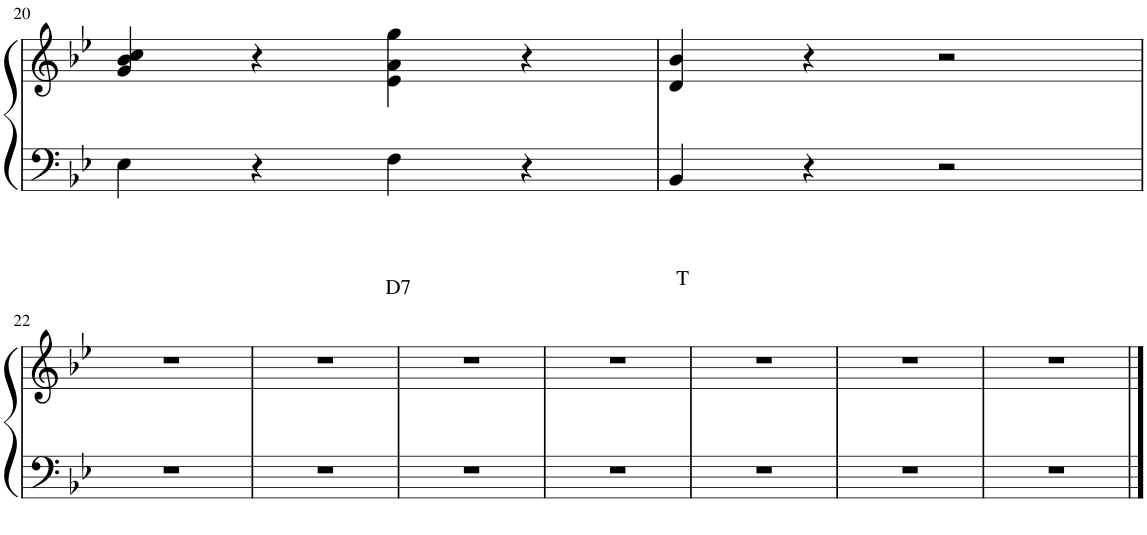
**kern	**kern
*part1	*part1
*staff2	*staff1
*I"钢琴	*
!!LO:PB:g=z
*clefF4	*clefG2
*k[b-e-]	*k[b-e-]
*M4/4	*M4/4
=20	=20
4E-\	4g/ 4b-/ 4cc/
4r	4r
!LO:TX:b:t=D7	!
4F\	4e-\ 4a\ 4gg\
4r	4r
=21	=21
!LO:TX:b:t=T	!
4BB-/	4d/ 4b-/
4r	4r
2r	2r
!!LO:LB:g=z
=22	=22
1r	1r
=23	=23
1r	1r
=24	=24
1r	1r
=25	=25
1r	1r
=26	=26
1r	1r
=27	=27
1r	1r
=28	=28
1r	1r
==	==
*-	*-
